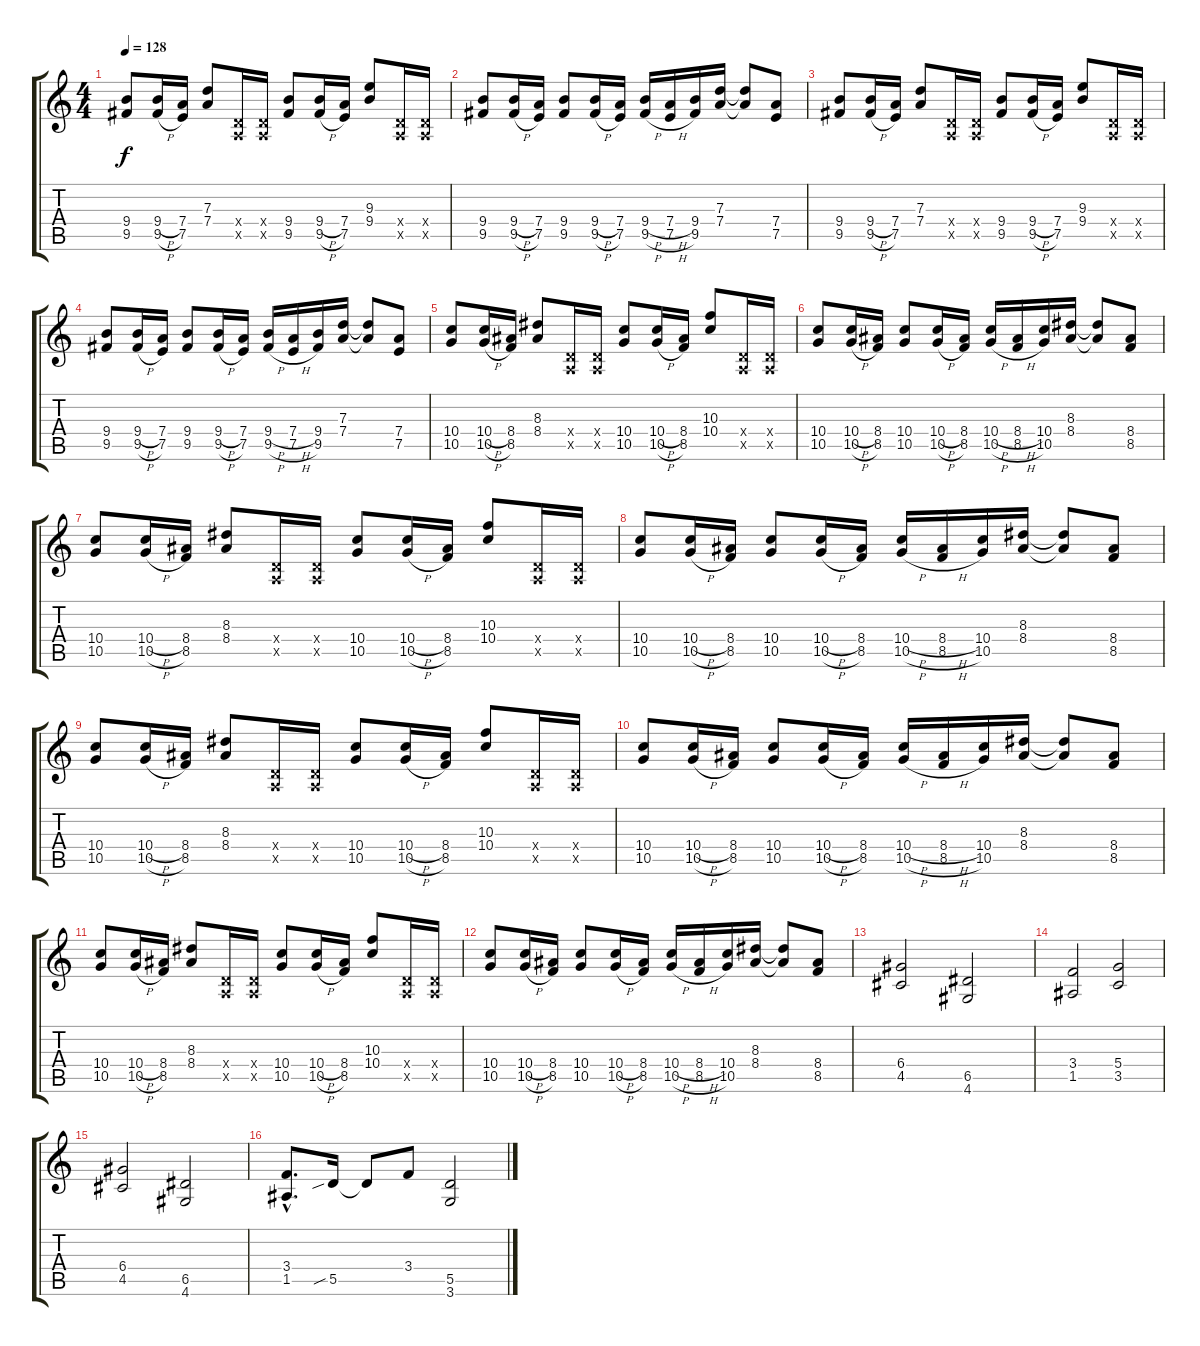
\track "" {instrument distortionguitar}
\staff {score tabs}
\tuning (E4 B3 G3 D3 A2 E2) {hide}
\ts (4 4)
\tempo 128
\clef g2
\ks c
(9.4 9.5).8{dy f} (9.4{h} 9.5{h}).16 (7.4 7.5).16 (7.3 7.4).8 (0.4{x} 0.5{x}).16 (0.4{x} 0.5{x}).16 (9.4 9.5).8 (9.4{h} 9.5{h}).16 (7.4 7.5).16 (9.3 9.4).8 (0.4{x} 0.5{x}).16 (0.4{x} 0.5{x}).16 |
(9.4 9.5).8 (9.4{h} 9.5{h}).16 (7.4 7.5).16 (9.4 9.5).8 (9.4{h} 9.5{h}).16 (7.4 7.5).16 (9.4{h} 9.5{h}).16 (7.4{h} 7.5{h}).16 (9.4 9.5).16 (7.3 7.4).16 (7.3{t} 7.4{t}).8 (7.4 7.5).8 |
(9.4 9.5).8 (9.4{h} 9.5{h}).16 (7.4 7.5).16 (7.3 7.4).8 (0.4{x} 0.5{x}).16 (0.4{x} 0.5{x}).16 (9.4 9.5).8 (9.4{h} 9.5{h}).16 (7.4 7.5).16 (9.3 9.4).8 (0.4{x} 0.5{x}).16 (0.4{x} 0.5{x}).16 |
(9.4 9.5).8 (9.4{h} 9.5{h}).16 (7.4 7.5).16 (9.4 9.5).8 (9.4{h} 9.5{h}).16 (7.4 7.5).16 (9.4{h} 9.5{h}).16 (7.4{h} 7.5{h}).16 (9.4 9.5).16 (7.3 7.4).16 (7.3{t} 7.4{t}).8 (7.4 7.5).8 |
(10.4 10.5).8 (10.4{h} 10.5{h}).16 (8.4 8.5).16 (8.3 8.4).8 (0.4{x} 0.5{x}).16 (0.4{x} 0.5{x}).16 (10.4 10.5).8 (10.4{h} 10.5{h}).16 (8.4 8.5).16 (10.3 10.4).8 (0.4{x} 0.5{x}).16 (0.4{x} 0.5{x}).16 |
(10.4 10.5).8 (10.4{h} 10.5{h}).16 (8.4 8.5).16 (10.4 10.5).8 (10.4{h} 10.5{h}).16 (8.4 8.5).16 (10.4{h} 10.5{h}).16 (8.4{h} 8.5{h}).16 (10.4 10.5).16 (8.3 8.4).16 (8.3{t} 8.4{t}).8 (8.4 8.5).8 |
(10.4 10.5).8 (10.4{h} 10.5{h}).16 (8.4 8.5).16 (8.3 8.4).8 (0.4{x} 0.5{x}).16 (0.4{x} 0.5{x}).16 (10.4 10.5).8 (10.4{h} 10.5{h}).16 (8.4 8.5).16 (10.3 10.4).8 (0.4{x} 0.5{x}).16 (0.4{x} 0.5{x}).16 |
(10.4 10.5).8 (10.4{h} 10.5{h}).16 (8.4 8.5).16 (10.4 10.5).8 (10.4{h} 10.5{h}).16 (8.4 8.5).16 (10.4{h} 10.5{h}).16 (8.4{h} 8.5{h}).16 (10.4 10.5).16 (8.3 8.4).16 (8.3{t} 8.4{t}).8 (8.4 8.5).8 |
(10.4 10.5).8 (10.4{h} 10.5{h}).16 (8.4 8.5).16 (8.3 8.4).8 (0.4{x} 0.5{x}).16 (0.4{x} 0.5{x}).16 (10.4 10.5).8 (10.4{h} 10.5{h}).16 (8.4 8.5).16 (10.3 10.4).8 (0.4{x} 0.5{x}).16 (0.4{x} 0.5{x}).16 |
(10.4 10.5).8 (10.4{h} 10.5{h}).16 (8.4 8.5).16 (10.4 10.5).8 (10.4{h} 10.5{h}).16 (8.4 8.5).16 (10.4{h} 10.5{h}).16 (8.4{h} 8.5{h}).16 (10.4 10.5).16 (8.3 8.4).16 (8.3{t} 8.4{t}).8 (8.4 8.5).8 |
(10.4 10.5).8 (10.4{h} 10.5{h}).16 (8.4 8.5).16 (8.3 8.4).8 (0.4{x} 0.5{x}).16 (0.4{x} 0.5{x}).16 (10.4 10.5).8 (10.4{h} 10.5{h}).16 (8.4 8.5).16 (10.3 10.4).8 (0.4{x} 0.5{x}).16 (0.4{x} 0.5{x}).16 |
(10.4 10.5).8 (10.4{h} 10.5{h}).16 (8.4 8.5).16 (10.4 10.5).8 (10.4{h} 10.5{h}).16 (8.4 8.5).16 (10.4{h} 10.5{h}).16 (8.4{h} 8.5{h}).16 (10.4 10.5).16 (8.3 8.4).16 (8.3{t} 8.4{t}).8 (8.4 8.5).8 |
(6.4 4.5).2 (6.5 4.6).2 |
(3.4 1.5).2 (5.4 3.5).2 |
(6.4 4.5).2 (6.5 4.6).2 |
(3.4{hac} 1.5{hac}).8{d} 5.5{sib}.16 5.5{t}.8 3.4.8 (5.5 3.6).2
